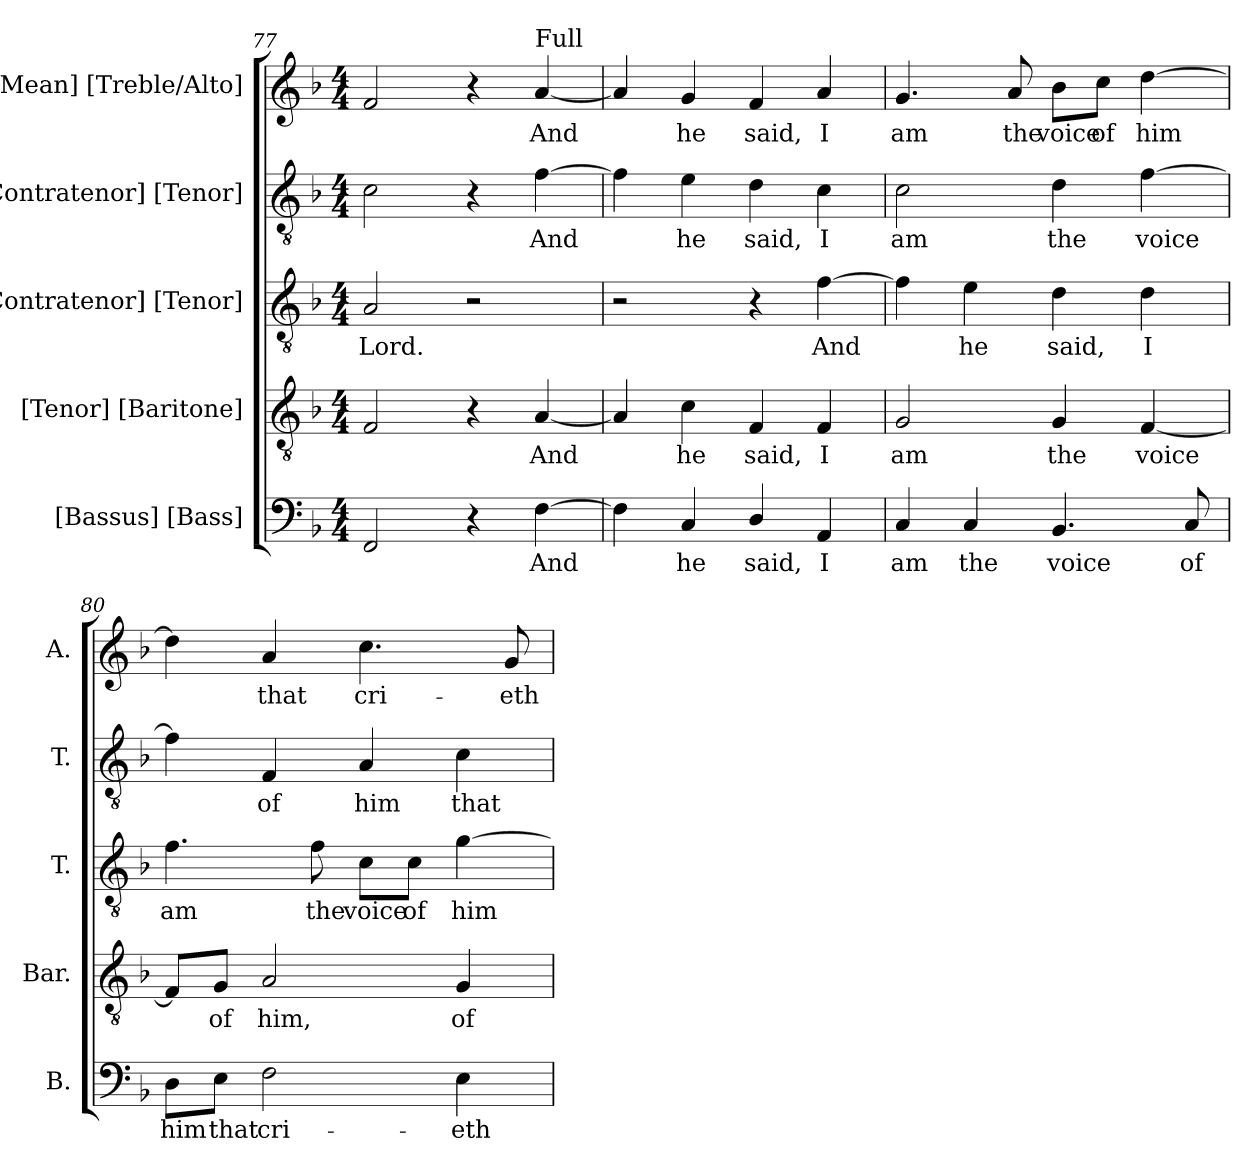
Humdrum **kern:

**kern	**text	**kern	**text	**kern	**text	**kern	**text	**kern	**text
*part5	*part5	*part4	*part4	*part3	*part3	*part2	*part2	*part1	*part1
*staff5	*staff5	*staff4	*staff4	*staff3	*staff3	*staff2	*staff2	*staff1	*staff1
*I"[Bassus] [Bass]	*	*I"[Tenor] [Baritone]	*	*I"[Contratenor] [Tenor]	*	*I"[Contratenor] [Tenor]	*	*I"[Mean] [Treble/Alto]	*
*I'B.	*	*I'Bar.	*	*I'T.	*	*I'T.	*	*I'A.	*
*clefF4	*	*clefGv2	*	*clefGv2	*	*clefGv2	*	*clefG2	*
*	*	*ITrd7c12	*	*ITrd7c12	*	*ITrd7c12	*	*	*
*k[b-]	*	*k[b-]	*	*k[b-]	*	*k[b-]	*	*k[b-]	*
*F:	*	*F:	*	*F:	*	*F:	*	*F:	*
*M4/4	*	*M4/4	*	*M4/4	*	*M4/4	*	*M4/4	*
=77	=77	=77	=77	=77	=77	=77	=77	=77	=77
!	!	!	!	!	!LO:LY:b:color=#000000	!	!	!	!
2FFi/	.	2FFi/	.	2AAi/	Lord.	2Ci\	.	2fi/	.
4r	.	4r	.	2r	.	4r	.	4r	.
!	!LO:LY:b:color=#000000	!	!	!	!	!	!	!	!
!	!	!	!LO:LY:b:color=#000000	!	!	!	!	!	!
!	!	!	!	!	!	!	!LO:LY:b:color=#000000	!	!
!	!	!	!	!	!	!	!	!LO:TX:a:t=Full	!
!	!	!	!	!	!	!	!	!	!LO:LY:b:color=#000000
[4Fi\	And	[4AAi/	And	.	.	[4Fi\	And	[4ai/	And
=78	=78	=78	=78	=78	=78	=78	=78	=78	=78
4Fi\]	.	4AAi/]	.	2r	.	4Fi\]	.	4ai/]	.
!	!LO:LY:b:color=#000000	!	!	!	!	!	!	!	!
!	!	!	!LO:LY:b:color=#000000	!	!	!	!	!	!
!	!	!	!	!	!	!	!LO:LY:b:color=#000000	!	!
!	!	!	!	!	!	!	!	!	!LO:LY:b:color=#000000
4Ci/	he	4Ci\	he	.	.	4Ei\	he	4gi/	he
!	!LO:LY:b:color=#000000	!	!	!	!	!	!	!	!
!	!	!	!LO:LY:b:color=#000000	!	!	!	!	!	!
!	!	!	!	!	!	!	!LO:LY:b:color=#000000	!	!
!	!	!	!	!	!	!	!	!	!LO:LY:b:color=#000000
4Di/	said,	4FFi/	said,	4r	.	4Di\	said,	4fi/	said,
!	!LO:LY:b:color=#000000	!	!	!	!	!	!	!	!
!	!	!	!LO:LY:b:color=#000000	!	!	!	!	!	!
!	!	!	!	!	!LO:LY:b:color=#000000	!	!	!	!
!	!	!	!	!	!	!	!LO:LY:b:color=#000000	!	!
!	!	!	!	!	!	!	!	!	!LO:LY:b:color=#000000
4AAi/	I	4FFi/	I	[4Fi\	And	4Ci\	I	4ai/	I
=79	=79	=79	=79	=79	=79	=79	=79	=79	=79
!	!LO:LY:b:color=#000000	!	!	!	!	!	!	!	!
!	!	!	!LO:LY:b:color=#000000	!	!	!	!	!	!
!	!	!	!	!	!	!	!LO:LY:b:color=#000000	!	!
!	!	!	!	!	!	!	!	!	!LO:LY:b:color=#000000
4Ci/	am	2GGi/	am	4Fi\]	.	2Ci\	am	4.gi/	am
!	!LO:LY:b:color=#000000	!	!	!	!	!	!	!	!
!	!	!	!	!	!LO:LY:b:color=#000000	!	!	!	!
4Ci/	the	.	.	4Ei\	he	.	.	.	.
!	!	!	!	!	!	!	!	!	!LO:LY:b:color=#000000
.	.	.	.	.	.	.	.	8ai/	the
!	!LO:LY:b:color=#000000	!	!	!	!	!	!	!	!
!	!	!	!LO:LY:b:color=#000000	!	!	!	!	!	!
!	!	!	!	!	!LO:LY:b:color=#000000	!	!	!	!
!	!	!	!	!	!	!	!LO:LY:b:color=#000000	!	!
!	!	!	!	!	!	!	!	!	!LO:LY:b:color=#000000
4.BB-i/	voice	4GGi/	the	4Di\	said,	4Di\	the	8b-i\L	voice
!	!	!	!	!	!	!	!	!	!LO:LY:b:color=#000000
.	.	.	.	.	.	.	.	8cci\J	of
!	!	!	!LO:LY:b:color=#000000	!	!	!	!	!	!
!	!	!	!	!	!LO:LY:b:color=#000000	!	!	!	!
!	!	!	!	!	!	!	!LO:LY:b:color=#000000	!	!
!	!	!	!	!	!	!	!	!	!LO:LY:b:color=#000000
.	.	[4FFi/	voice	4Di\	I	[4Fi\	voice	[4ddi\	him
!	!LO:LY:b:color=#000000	!	!	!	!	!	!	!	!
8Ci/	of	.	.	.	.	.	.	.	.
!!LO:LB:g=z
=80	=80	=80	=80	=80	=80	=80	=80	=80	=80
!	!LO:LY:b:color=#000000	!	!	!	!	!	!	!	!
!	!	!	!	!	!LO:LY:b:color=#000000	!	!	!	!
8Di\L	him	8FFi/L]	.	4.Fi\	am	4Fi\]	.	4ddi\]	.
!	!LO:LY:b:color=#000000	!	!	!	!	!	!	!	!
!	!	!	!LO:LY:b:color=#000000	!	!	!	!	!	!
8Ei\J	that	8GGi/J	of	.	.	.	.	.	.
!	!LO:LY:b:color=#000000	!	!	!	!	!	!	!	!
!	!	!	!LO:LY:b:color=#000000	!	!	!	!	!	!
!	!	!	!	!	!	!	!LO:LY:b:color=#000000	!	!
!	!	!	!	!	!	!	!	!	!LO:LY:b:color=#000000
2Fi\	cri-	2AAi/	him,	.	.	4FFi/	of	4ai/	that
!	!	!	!	!	!LO:LY:b:color=#000000	!	!	!	!
.	.	.	.	8Fi\	the	.	.	.	.
!	!	!	!	!	!LO:LY:b:color=#000000	!	!	!	!
!	!	!	!	!	!	!	!LO:LY:b:color=#000000	!	!
!	!	!	!	!	!	!	!	!	!LO:LY:b:color=#000000
.	.	.	.	8Ci\L	voice	4AAi/	him	4.cci\	cri-
!	!	!	!	!	!LO:LY:b:color=#000000	!	!	!	!
.	.	.	.	8Ci\J	of	.	.	.	.
!	!LO:LY:b:color=#000000	!	!	!	!	!	!	!	!
!	!	!	!LO:LY:b:color=#000000	!	!	!	!	!	!
!	!	!	!	!	!LO:LY:b:color=#000000	!	!	!	!
!	!	!	!	!	!	!	!LO:LY:b:color=#000000	!	!
4Ei\	-eth	4GGi/	of	[4Gi\	him	4Ci\	that	.	.
!	!	!	!	!	!	!	!	!	!LO:LY:b:color=#000000
.	.	.	.	.	.	.	.	8gi/	-eth
=	=	=	=	=	=	=	=	=	=
*-	*-	*-	*-	*-	*-	*-	*-	*-	*-
